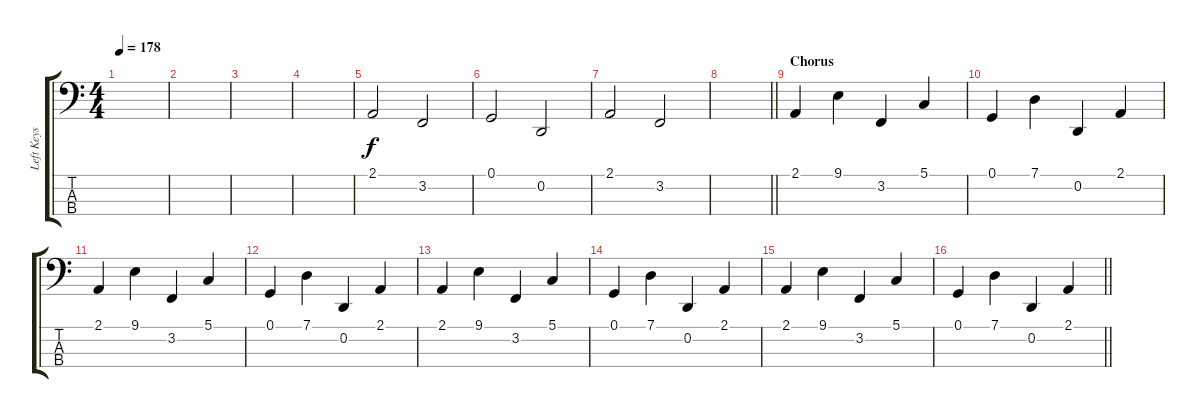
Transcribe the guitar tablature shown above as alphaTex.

\track ("Left Keys" "Left Keys") {instrument accordion}
\staff {score tabs}
\tuning (G2 D2 A1 E1) {hide}
\ts (4 4)
\tempo 178
\clef f4
\ks c
|
|
|
|
2.1.2 3.2.2 |
0.1.2 0.2.2 |
2.1.2 3.2.2 |
\barLineRight lightlight
|
\section ("" "Chorus")
2.1.4 9.1.4 3.2.4 5.1.4 |
0.1.4 7.1.4 0.2.4 2.1.4 |
2.1.4 9.1.4 3.2.4 5.1.4 |
0.1.4 7.1.4 0.2.4 2.1.4 |
2.1.4 9.1.4 3.2.4 5.1.4 |
0.1.4 7.1.4 0.2.4 2.1.4 |
2.1.4 9.1.4 3.2.4 5.1.4 |
\barLineRight lightlight
0.1.4 7.1.4 0.2.4 2.1.4
